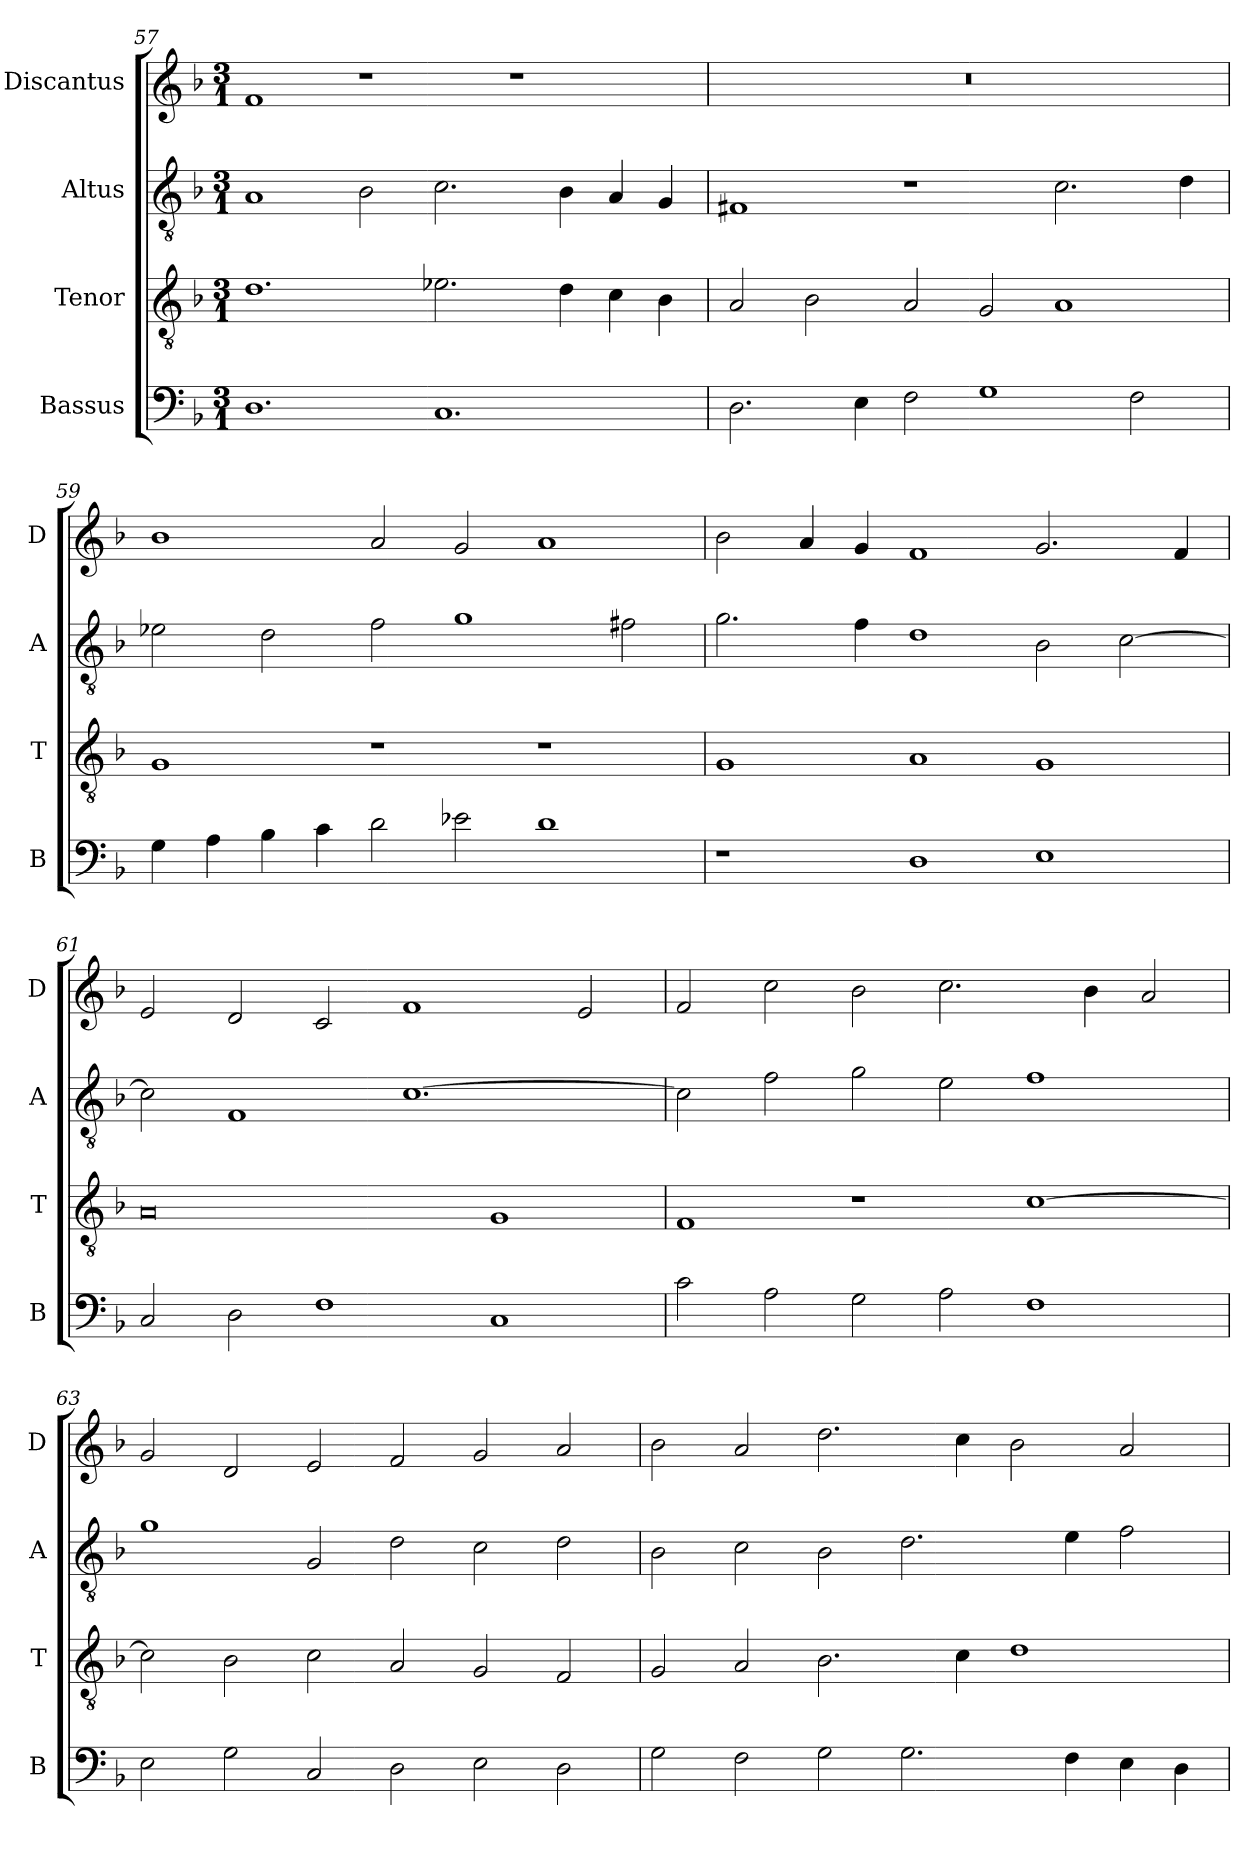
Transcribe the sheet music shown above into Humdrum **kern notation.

**kern	**kern	**kern	**kern
*part4	*part3	*part2	*part1
*staff4	*staff3	*staff2	*staff1
*I"Bassus	*I"Tenor	*I"Altus	*I"Discantus
*I'B	*I'T	*I'A	*I'D
*clefF4	*clefGv2	*clefGv2	*clefG2
*k[b-]	*k[b-]	*k[b-]	*k[b-]
*M3/1	*M3/1	*M3/1	*M3/1
=57	=57	=57	=57
1.D	1.d	1A	1f
.	.	2B-\	1r
1.C	2.e-X\	2.c\	.
.	.	.	1r
.	4d\	4B-\	.
.	4c\	4A/	.
.	4B-\	4G/	.
=58	=58	=58	=58
2.D\	2A/	1F#X	0.r
.	2B-\	.	.
4E\	.	.	.
2F\	2A/	1r	.
1G	2G/	.	.
.	1A	2.c\	.
2F\	.	.	.
.	.	4d\	.
=59	=59	=59	=59
4G\	1G	2e-X\	1b-
4A\	.	.	.
4B-\	.	2d\	.
4c\	.	.	.
2d\	1r	2f\	2a/
2e-X\	.	1g	2g/
1d	1r	.	1a
.	.	2f#X\	.
=60	=60	=60	=60
1r	1G	2.g\	2b-\
.	.	.	4a/
.	.	4f\	4g/
1D	1A	1d	1f
1E	1G	2B-\	2.g/
.	.	[2c\	.
.	.	.	4f/
=61	=61	=61	=61
2C/	0A	2c\]	2e/
2D\	.	1F	2d/
1F	.	.	2c/
.	.	[1.c	1f
1C	1G	.	.
.	.	.	2e/
=62	=62	=62	=62
2c\	1F	2c\]	2f/
2A\	.	2f\	2cc\
2G\	1r	2g\	2b-\
2A\	.	2e\	2.cc\
1F	[1c	1f	.
.	.	.	4b-\
.	.	.	2a/
=63	=63	=63	=63
2E\	2c\]	1g	2g/
2G\	2B-\	.	2d/
2C/	2c\	2G/	2e/
2D\	2A/	2d\	2f/
2E\	2G/	2c\	2g/
2D\	2F/	2d\	2a/
=64	=64	=64	=64
2G\	2G/	2B-\	2b-\
2F\	2A/	2c\	2a/
2G\	2.B-\	2B-\	2.dd\
2.G\	.	2.d\	.
.	4c\	.	4cc\
.	1d	.	2b-\
4F\	.	4e\	.
4E\	.	2f\	2a/
4D\	.	.	.
=	=	=	=
*-	*-	*-	*-
